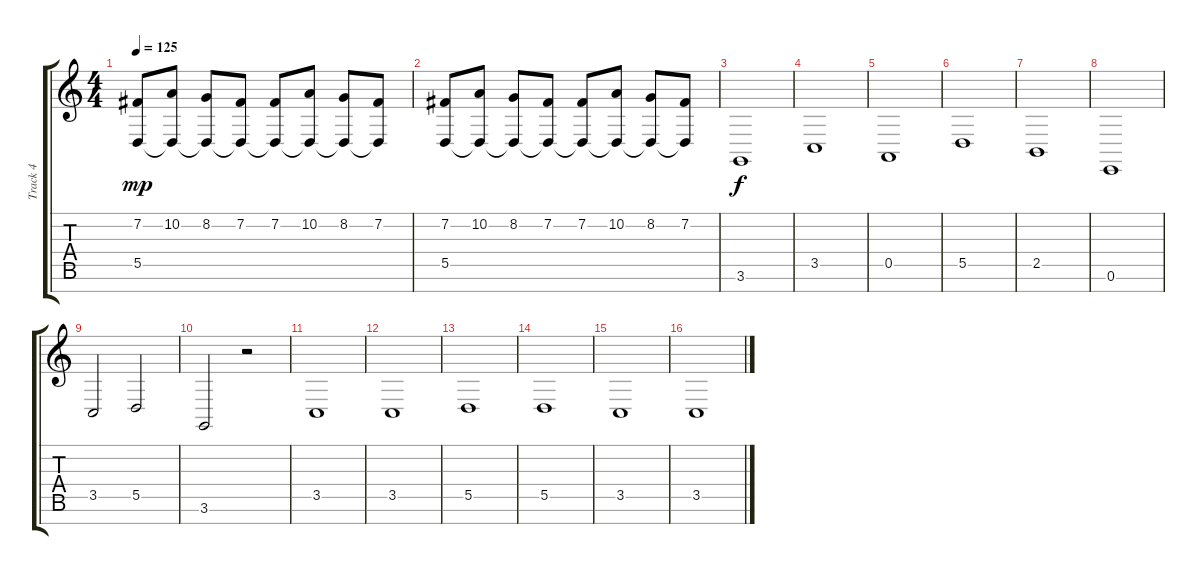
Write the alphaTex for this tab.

\track ("Track 4" "Track 4") {instrument stringensemble1}
\staff {score tabs}
\tuning (E4 B3 G3 D3 A2 E2 B1) {hide}
\ts (4 4)
\tempo 125
\clef g2
\ks c
(7.2 5.5).8{dy mp} (10.2 5.5{t}).8 (8.2 5.5{t}).8 (7.2 5.5{t}).8 (7.2 5.5{t}).8 (10.2 5.5{t}).8 (8.2 5.5{t}).8 (7.2 5.5{t}).8 |
(7.2 5.5).8 (10.2 5.5{t}).8 (8.2 5.5{t}).8 (7.2 5.5{t}).8 (7.2 5.5{t}).8 (10.2 5.5{t}).8 (8.2 5.5{t}).8 (7.2 5.5{t}).8 |
3.6.1{dy f} |
3.5.1 |
0.5.1 |
5.5.1 |
2.5.1 |
0.6.1 |
3.5.2 5.5.2 |
3.6.2 r.2 |
3.5.1 |
3.5.1 |
5.5.1 |
5.5.1 |
3.5.1 |
3.5.1
